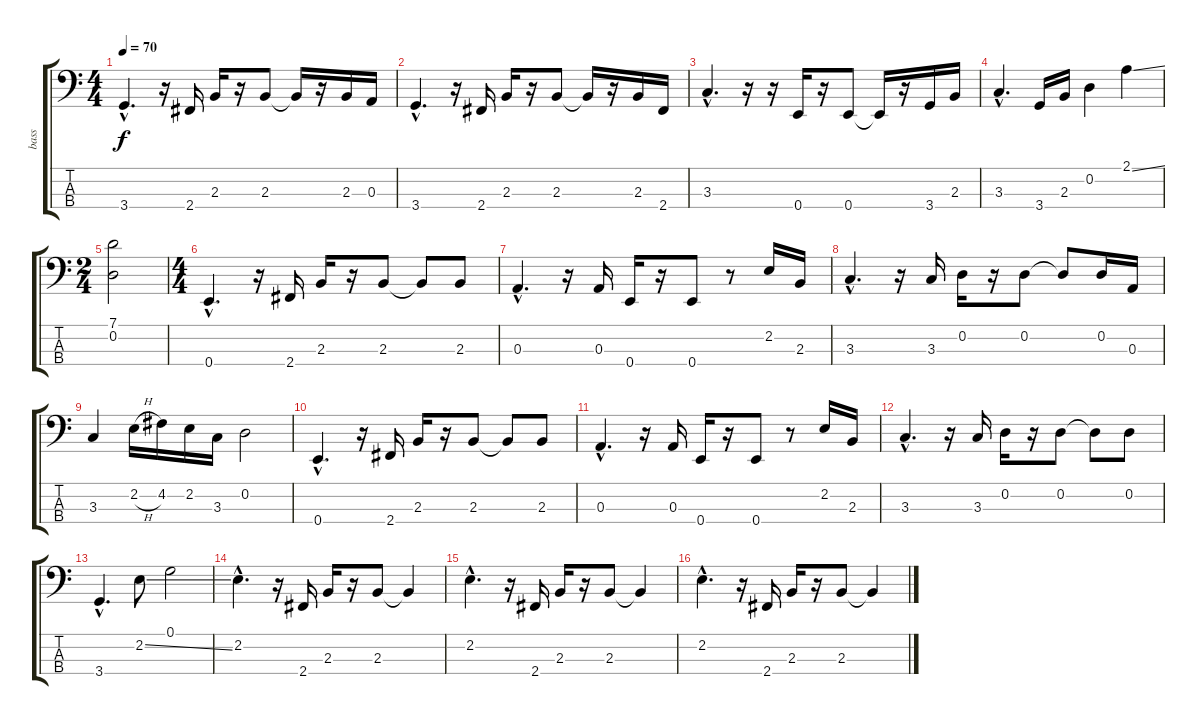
\track ("bass" "bass") {instrument electricbassfinger}
\staff {score tabs}
\tuning (G2 D2 A1 E1) {hide}
\ts (4 4)
\tempo 70
\clef f4
\ks c
3.4{hac}.4{d dy f} r.16 2.4.16 2.3.16 r.16 2.3.8 2.3{t}.16 r.16 2.3.16 0.3.16 |
3.4{hac}.4{d} r.16 2.4.16 2.3.16 r.16 2.3.8 2.3{t}.16 r.16 2.3.16 2.4.16 |
3.3{hac}.4{d} r.16 r.16 0.4.16 r.16 0.4.8 0.4{t}.16 r.16 3.4.16 2.3.16 |
3.3{hac}.4{d} 3.4.16 2.3.16 0.2.4 2.1{ss}.4 |
\ts (2 4)
(7.1 0.2).2 |
\ts (4 4)
0.4{hac}.4{d} r.16 2.4.16 2.3.16 r.16 2.3.8 2.3{t}.8 2.3.8 |
0.3{hac}.4{d} r.16 0.3.16 0.4.16 r.16 0.4.8 r.8 2.2.16 2.3.16 |
3.3{hac}.4{d} r.16 3.3.16 0.2.16 r.16 0.2.8 0.2{t}.8 0.2.16 0.3.16 |
3.3.4 2.2{h}.16 4.2.16 2.2.16 3.3.16 0.2.2 |
0.4{hac}.4{d} r.16 2.4.16 2.3.16 r.16 2.3.8 2.3{t}.8 2.3.8 |
0.3{hac}.4{d} r.16 0.3.16 0.4.16 r.16 0.4.8 r.8 2.2.16 2.3.16 |
3.3{hac}.4{d} r.16 3.3.16 0.2.16 r.16 0.2.8 0.2{t}.8 0.2.8 |
3.4{hac}.4{d} 2.2{ss}.8 0.1.2 |
2.2{hac}.4{d} r.16 2.4.16 2.3.16 r.16 2.3.8 2.3{t}.4 |
2.2{hac}.4{d} r.16 2.4.16 2.3.16 r.16 2.3.8 2.3{t}.4 |
2.2{hac}.4{d} r.16 2.4.16 2.3.16 r.16 2.3.8 2.3{t}.4
